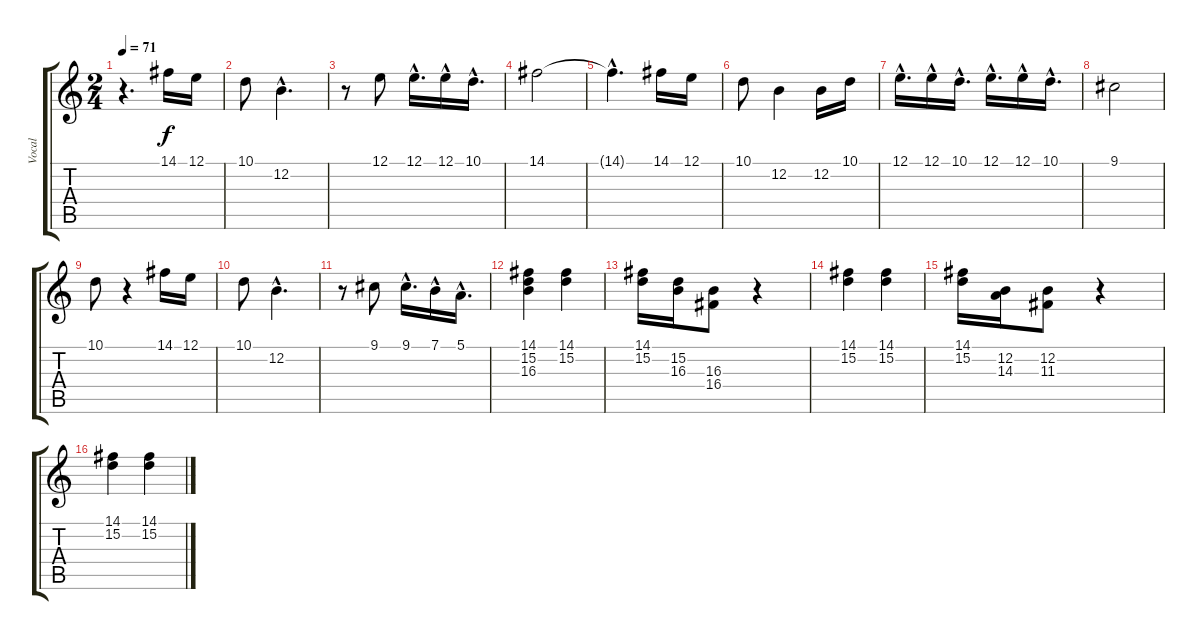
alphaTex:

\track ("Vocal" "Vocal") {instrument ocarina}
\staff {score tabs}
\tuning (E4 B3 G3 D3 A2 E2) {hide}
\ts (2 4)
\tempo 71
\clef g2
\ks c
r.4{d dy f} 14.1.16 12.1.16 |
10.1.8 12.2{hac}.4{d} |
r.8 12.1.8 12.1{hac}.16{d} 12.1{hac}.16 10.1{hac}.16{d} |
14.1.2 |
14.1{hac t}.4{d} 14.1.16 12.1.16 |
10.1.8 12.2.4 12.2.16 10.1.16 |
12.1{hac}.16{d} 12.1{hac}.16 10.1{hac}.16{d} 12.1{hac}.16{d} 12.1{hac}.16 10.1{hac}.16{d} |
9.1.2 |
10.1.8 r.4 14.1.16 12.1.16 |
10.1.8 12.2{hac}.4{d} |
r.8 9.1.8 9.1{hac}.16{d} 7.1{hac}.16 5.1{hac}.16{d} |
(14.1 15.2 16.3).4 (14.1 15.2).4 |
(14.1 15.2).16 (15.2 16.3).16 (16.3 16.4).8 r.4 |
(14.1 15.2).4 (14.1 15.2).4 |
(14.1 15.2).16 (12.2 14.3).16 (12.2 11.3).8 r.4 |
(14.1 15.2).4 (14.1 15.2).4
